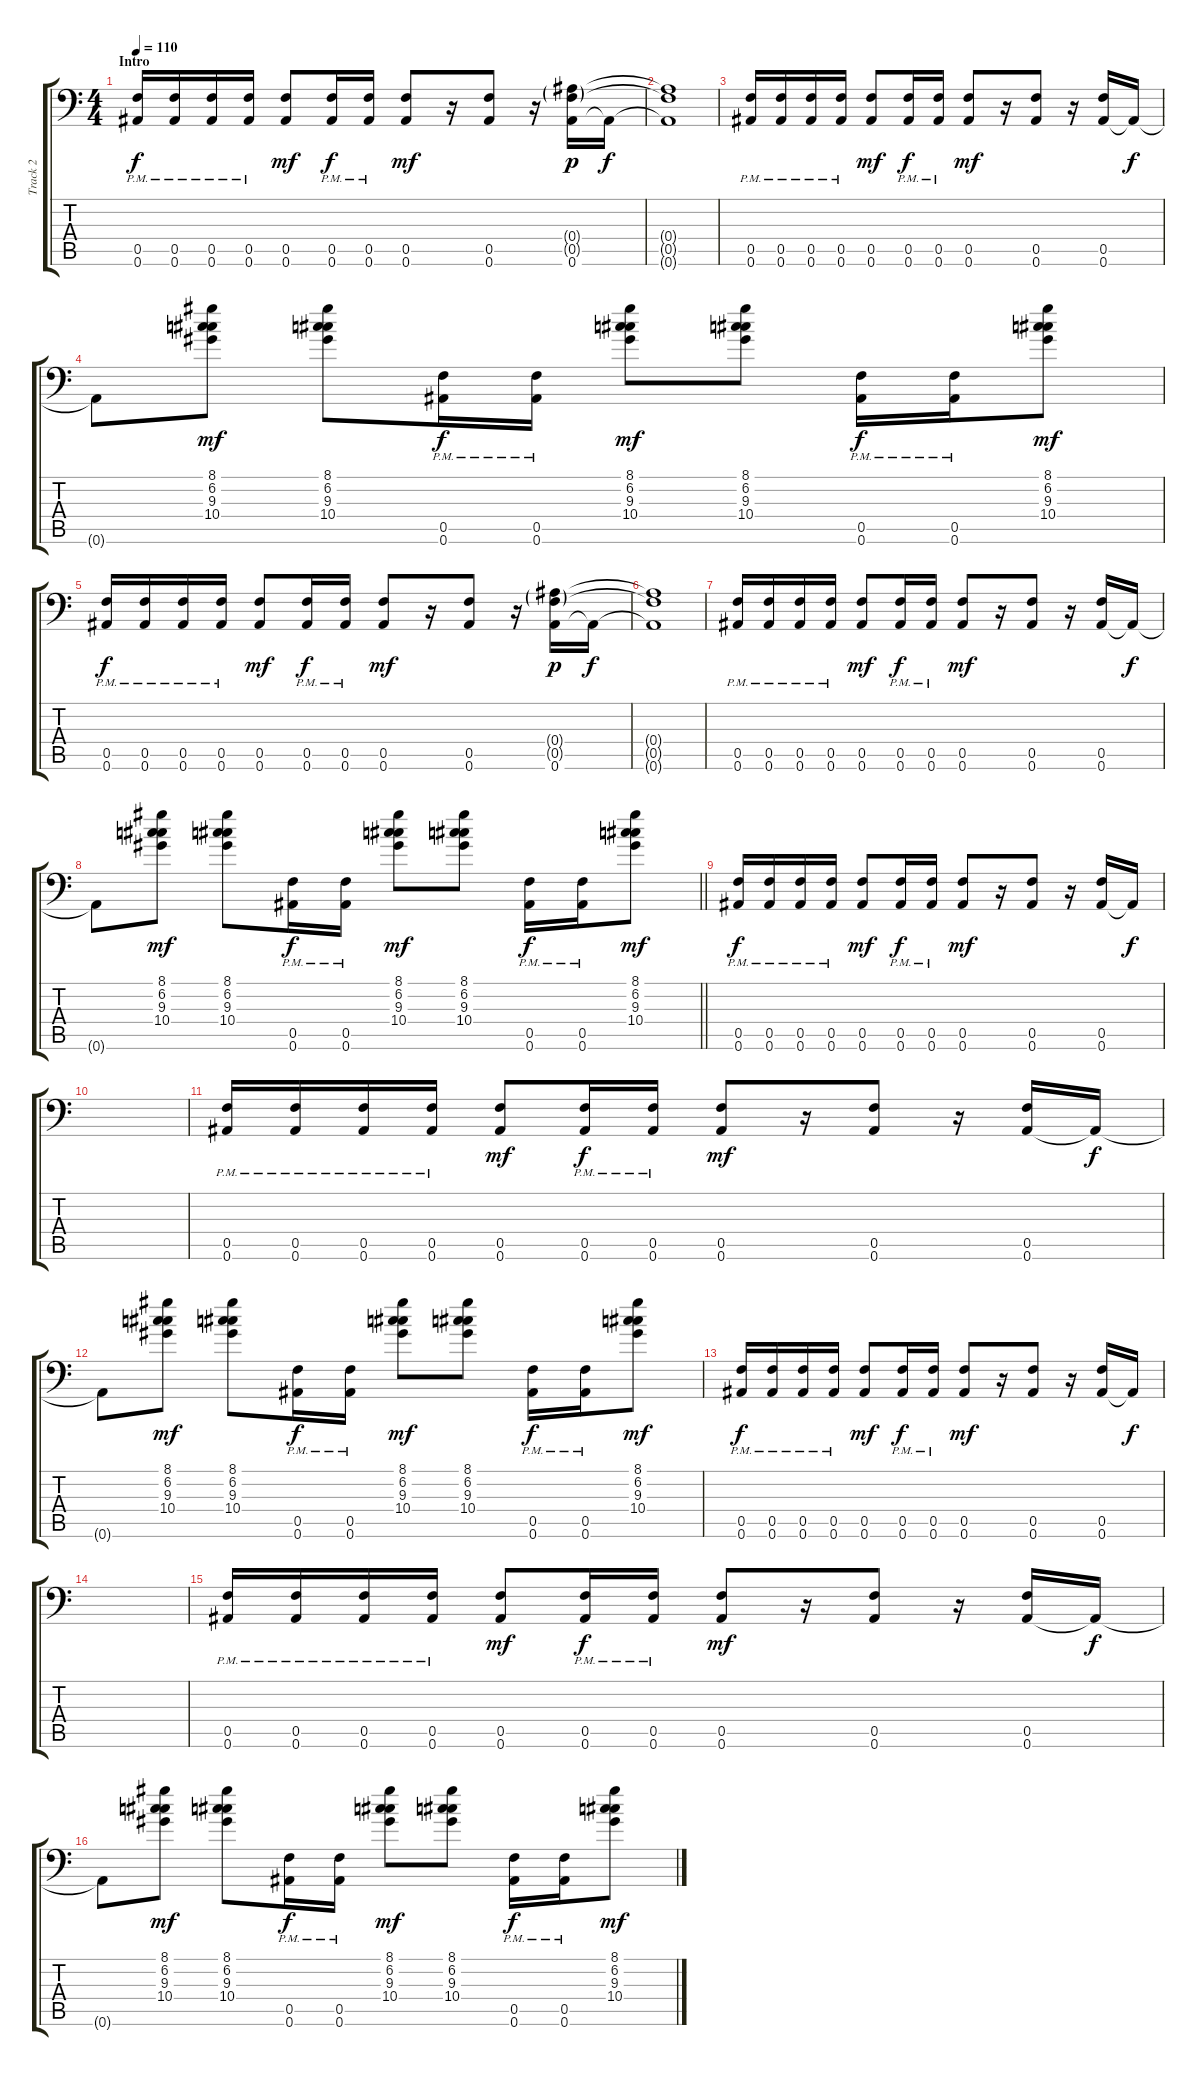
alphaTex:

\track ("Track 2" "Track 2") {instrument distortionguitar}
\staff {score tabs}
\tuning (C4 G3 Eb3 Bb2 F2 Bb1) {hide}
\ts (4 4)
\section ("" "Intro")
\tempo 110
\clef f4
\ks c
(0.5{pm} 0.6{pm}).16{dy f instrument distortionguitar} (0.5{pm} 0.6{pm}).16 (0.5{pm} 0.6{pm}).16 (0.5{pm} 0.6{pm}).16 (0.5 0.6).8{dy mf} (0.5{pm} 0.6{pm}).16{dy f} (0.5{pm} 0.6{pm}).16 (0.5 0.6).8{dy mf} r.16 (0.5 0.6).8 r.16 (0.4{g} 0.5{g} 0.6).16{dy p} 0.6{t}.16{dy f} |
(0.4{t} 0.5{t} 0.6{t}).1 |
(0.5{pm} 0.6{pm}).16 (0.5{pm} 0.6{pm}).16 (0.5{pm} 0.6{pm}).16 (0.5{pm} 0.6{pm}).16 (0.5 0.6).8{dy mf} (0.5{pm} 0.6{pm}).16{dy f} (0.5{pm} 0.6{pm}).16 (0.5 0.6).8{dy mf} r.16 (0.5 0.6).8 r.16 (0.5 0.6).16 0.6{t}.16{dy f} |
0.6{t}.8 (8.1 6.2 9.3 10.4).8{dy mf} (8.1 6.2 9.3 10.4).8 (0.5{pm} 0.6{pm}).16{dy f} (0.5{pm} 0.6{pm}).16 (8.1 6.2 9.3 10.4).8{dy mf} (8.1 6.2 9.3 10.4).8 (0.5{pm} 0.6{pm}).16{dy f} (0.5{pm} 0.6{pm}).16 (8.1 6.2 9.3 10.4).8{dy mf} |
(0.5{pm} 0.6{pm}).16{dy f} (0.5{pm} 0.6{pm}).16 (0.5{pm} 0.6{pm}).16 (0.5{pm} 0.6{pm}).16 (0.5 0.6).8{dy mf} (0.5{pm} 0.6{pm}).16{dy f} (0.5{pm} 0.6{pm}).16 (0.5 0.6).8{dy mf} r.16 (0.5 0.6).8 r.16 (0.4{g} 0.5{g} 0.6).16{dy p} 0.6{t}.16{dy f} |
(0.4{t} 0.5{t} 0.6{t}).1 |
(0.5{pm} 0.6{pm}).16 (0.5{pm} 0.6{pm}).16 (0.5{pm} 0.6{pm}).16 (0.5{pm} 0.6{pm}).16 (0.5 0.6).8{dy mf} (0.5{pm} 0.6{pm}).16{dy f} (0.5{pm} 0.6{pm}).16 (0.5 0.6).8{dy mf} r.16 (0.5 0.6).8 r.16 (0.5 0.6).16 0.6{t}.16{dy f} |
\barLineRight lightlight
0.6{t}.8 (8.1 6.2 9.3 10.4).8{dy mf} (8.1 6.2 9.3 10.4).8 (0.5{pm} 0.6{pm}).16{dy f} (0.5{pm} 0.6{pm}).16 (8.1 6.2 9.3 10.4).8{dy mf} (8.1 6.2 9.3 10.4).8 (0.5{pm} 0.6{pm}).16{dy f} (0.5{pm} 0.6{pm}).16 (8.1 6.2 9.3 10.4).8{dy mf} |
\section ("" "")
(0.5{pm} 0.6{pm}).16{dy f} (0.5{pm} 0.6{pm}).16 (0.5{pm} 0.6{pm}).16 (0.5{pm} 0.6{pm}).16 (0.5 0.6).8{dy mf} (0.5{pm} 0.6{pm}).16{dy f} (0.5{pm} 0.6{pm}).16 (0.5 0.6).8{dy mf} r.16 (0.5 0.6).8 r.16 (0.5 0.6).16 0.6{t}.16{dy f} |
|
(0.5{pm} 0.6{pm}).16 (0.5{pm} 0.6{pm}).16 (0.5{pm} 0.6{pm}).16 (0.5{pm} 0.6{pm}).16 (0.5 0.6).8{dy mf} (0.5{pm} 0.6{pm}).16{dy f} (0.5{pm} 0.6{pm}).16 (0.5 0.6).8{dy mf} r.16 (0.5 0.6).8 r.16 (0.5 0.6).16 0.6{t}.16{dy f} |
0.6{t}.8 (8.1 6.2 9.3 10.4).8{dy mf} (8.1 6.2 9.3 10.4).8 (0.5{pm} 0.6{pm}).16{dy f} (0.5{pm} 0.6{pm}).16 (8.1 6.2 9.3 10.4).8{dy mf} (8.1 6.2 9.3 10.4).8 (0.5{pm} 0.6{pm}).16{dy f} (0.5{pm} 0.6{pm}).16 (8.1 6.2 9.3 10.4).8{dy mf} |
(0.5{pm} 0.6{pm}).16{dy f} (0.5{pm} 0.6{pm}).16 (0.5{pm} 0.6{pm}).16 (0.5{pm} 0.6{pm}).16 (0.5 0.6).8{dy mf} (0.5{pm} 0.6{pm}).16{dy f} (0.5{pm} 0.6{pm}).16 (0.5 0.6).8{dy mf} r.16 (0.5 0.6).8 r.16 (0.5 0.6).16 0.6{t}.16{dy f} |
|
(0.5{pm} 0.6{pm}).16 (0.5{pm} 0.6{pm}).16 (0.5{pm} 0.6{pm}).16 (0.5{pm} 0.6{pm}).16 (0.5 0.6).8{dy mf} (0.5{pm} 0.6{pm}).16{dy f} (0.5{pm} 0.6{pm}).16 (0.5 0.6).8{dy mf} r.16 (0.5 0.6).8 r.16 (0.5 0.6).16 0.6{t}.16{dy f} |
0.6{t}.8 (8.1 6.2 9.3 10.4).8{dy mf} (8.1 6.2 9.3 10.4).8 (0.5{pm} 0.6{pm}).16{dy f} (0.5{pm} 0.6{pm}).16 (8.1 6.2 9.3 10.4).8{dy mf} (8.1 6.2 9.3 10.4).8 (0.5{pm} 0.6{pm}).16{dy f} (0.5{pm} 0.6{pm}).16 (8.1 6.2 9.3 10.4).8{dy mf}
